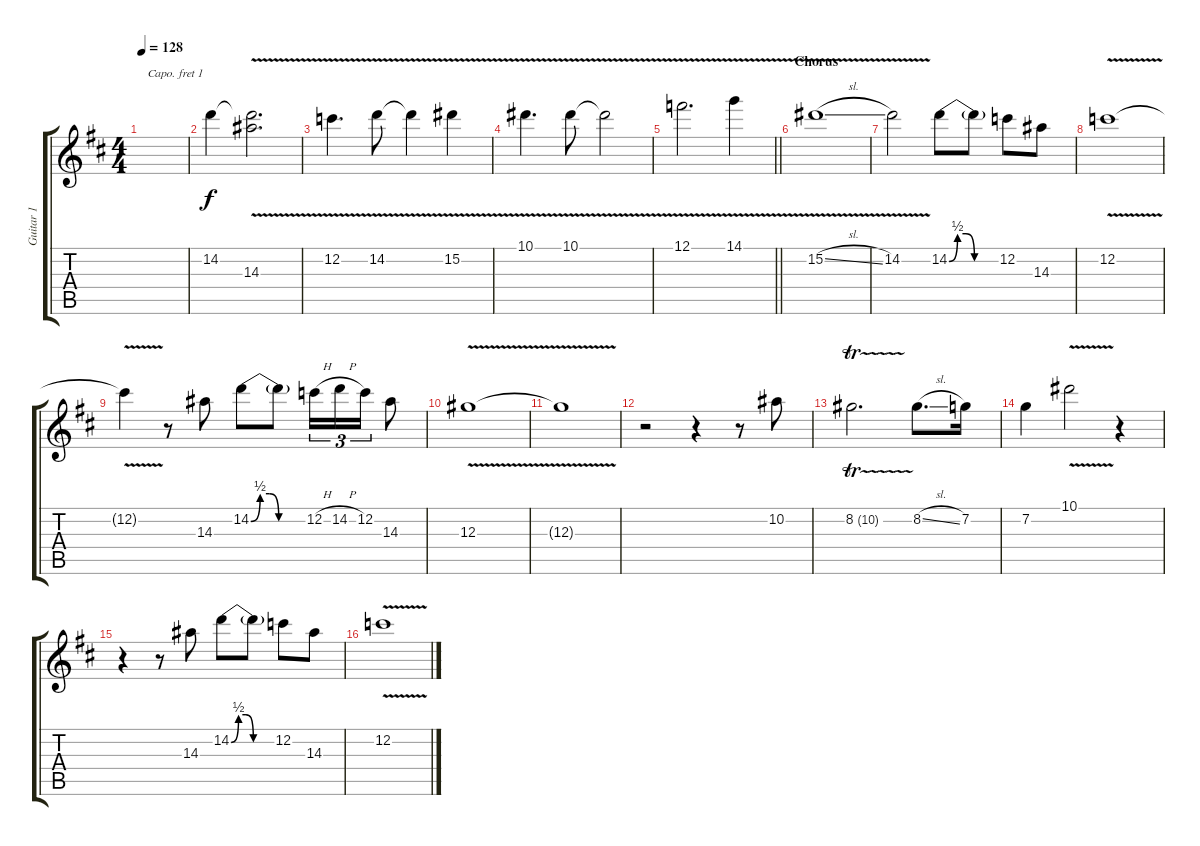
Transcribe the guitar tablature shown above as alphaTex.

\track ("Guitar 1" "Guitar 1") {instrument distortionguitar}
\staff {score tabs}
\capo 1
\tuning (E4 B3 G3 D3 A2 D2) {hide}
\ts (4 4)
\tempo 128
\clef g2
\ks d
|
14.2.4 (14.2{t} 14.3{v}).2{d} |
12.2{v}.4{d} 14.2{v}.8 14.2{v t}.4 15.2{v}.4 |
10.1{v}.4{d} 10.1{v}.8 10.1{v t}.2 |
\barLineRight lightlight
12.1{v}.2{d} 14.1{v}.4 |
\section ("" "Chorus")
15.2{v sl}.1 |
14.2{v}.2 14.2{be (custom 0 0 10 2 20 2 30 0 60 0)}.8 14.2{t}.8 12.2.8 14.3.8 |
12.2{v}.1 |
12.2{t}.4 r.8 14.3.8 14.2{be (custom 0 0 10 2 20 2 30 0 60 0)}.8 14.2{t}.8 12.2{h}.16{tu (3 2)} 14.2{h}.16{tu (3 2)} 12.2.16{tu (3 2)} 14.3.8 |
12.3{v}.1 |
12.3{t}.1 |
r.2 r.4 r.8 10.2.8 |
8.2{tr (10 32)}.2{d} 8.2{sl}.8{d} 7.2.16 |
7.2.4 10.1{v}.2 r.4 |
r.4 r.8 14.3.8 14.2{be (custom 0 0 10 2 20 2 30 0 60 0)}.8 14.2{t}.8 12.2.8 14.3.8 |
12.2{v}.1
